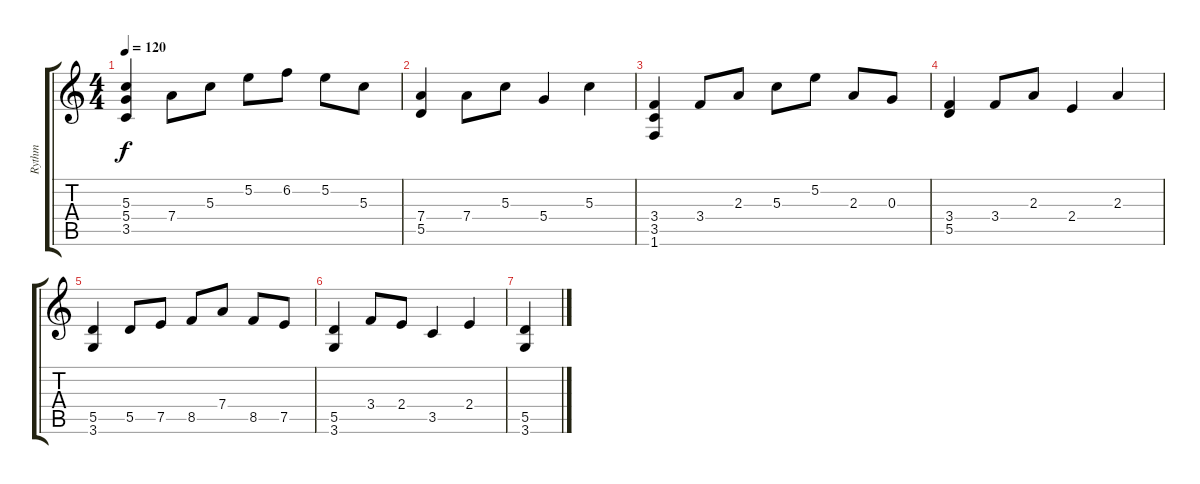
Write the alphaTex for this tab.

\track ("Rythm" "Rythm") {instrument electricguitarjazz}
\staff {score tabs}
\tuning (E4 B3 G3 D3 A2 E2) {hide}
\ts (4 4)
\tempo 120
\clef g2
\ks c
(5.3 5.4 3.5).4{dy f} 7.4.8 5.3.8 5.2.8 6.2.8 5.2.8 5.3.8 |
(7.4 5.5).4 7.4.8 5.3.8 5.4.4 5.3.4 |
(3.4 3.5 1.6).4 3.4.8 2.3.8 5.3.8 5.2.8 2.3.8 0.3.8 |
(3.4 5.5).4 3.4.8 2.3.8 2.4.4 2.3.4 |
(5.5 3.6).4 5.5.8 7.5.8 8.5.8 7.4.8 8.5.8 7.5.8 |
(5.5 3.6).4 3.4.8 2.4.8 3.5.4 2.4.4 |
(5.5 3.6).4
